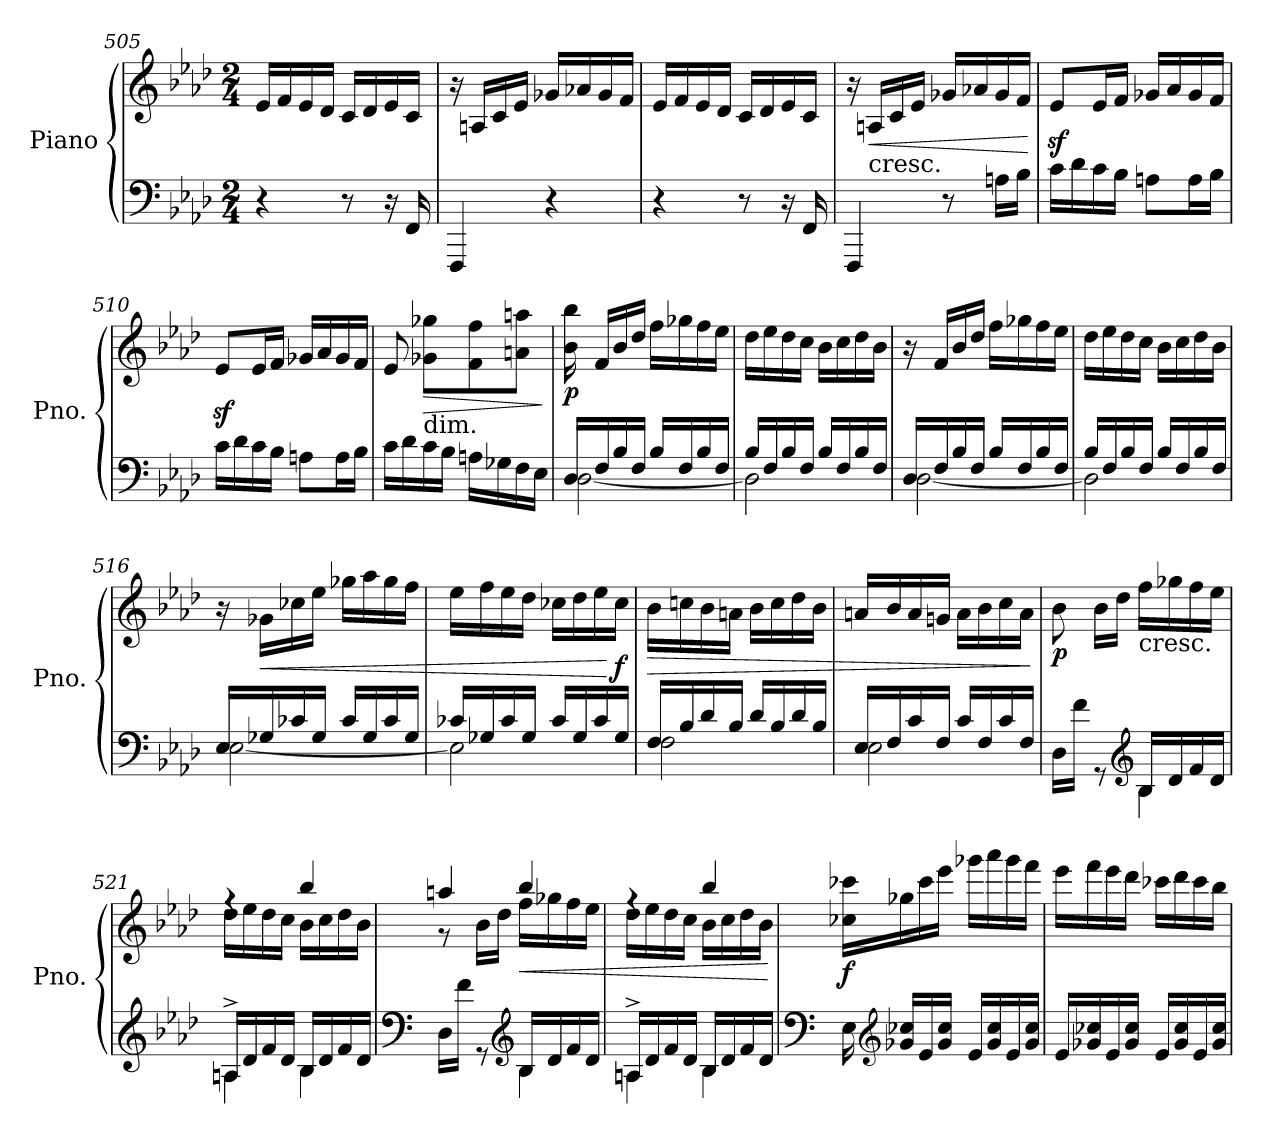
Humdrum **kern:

**kern	**kern	**dynam
*part1	*part1	*part1
*staff2	*staff1	*staff1/2
*I"Piano	*	*
*I'Pno.	*	*
*clefF4	*clefG2	*
*k[b-e-a-d-]	*k[b-e-a-d-]	*
*M2/4	*M2/4	*
=505	=505	=505
4r	16e-/LL	.
.	16f/	.
.	16e-/	.
.	16d-/JJ	.
8r	16c/LL	.
.	16d-/	.
16r	16e-/	.
16FF/	16c/JJ	.
=506	=506	=506
4FFF/	16r	.
.	16An/LL	.
.	16c/	.
.	16e-/JJ	.
4r	16g-X/LL	.
.	16a-X/	.
.	16g-/	.
.	16f/JJ	.
=507	=507	=507
4r	16e-/LL	.
.	16f/	.
.	16e-/	.
.	16d-/JJ	.
8r	16c/LL	.
.	16d-/	.
16r	16e-/	.
16FF/	16c/JJ	.
!!LO:LB:g=z
=508	=508	=508
4FFF/	16r	.
!	!LO:TX:b:t=cresc.	!
!	!	!LO:HP:b
.	16An/LL	<
.	16c/	.
.	16e-/JJ	.
8r	16g-X/LL	.
.	16a-X/	.
16An\LL	16g-/	.
16B-\JJ	16f/JJ	.
.	.	[
=509	=509	=509
16c\LL	8e-z</L	.
16d-\	.	.
16c\	16e-/L	.
16B-\JJ	16f/JJ	.
8An\L	16g-X/LL	.
.	16a-/	.
16A\L	16g-/	.
16B-\JJ	16f/JJ	.
=510	=510	=510
16c\LL	8e-z</L	.
16d-\	.	.
16c\	16e-/L	.
16B-\JJ	16f/JJ	.
8An\L	16g-X/LL	.
.	16a-/	.
16A\L	16g-/	.
16B-\JJ	16f/JJ	.
=511	=511	=511
16c\LL	8e-/	.
16d-\	.	.
!	!LO:TX:b:t=dim.	!
!	!	!LO:HP:b
16c\	8g-X\ 8gg-X\L	>
16B-\JJ	.	.
16An\LL	8f\ 8ff\	.
16G-X\	.	.
16F\	8an\ 8aan\J	.
16E-\JJ	.	.
.	.	]
!!LO:LB:g=z
=512	=512	=512
*^	*	*
!	!	!	!LO:DY:b
16D-/LL	[2D-\	16b-\ 16bb-\	p
16F/	.	16f/LL	.
16B-/	.	16b-/	.
16F/JJ	.	16dd-/JJ	.
16B-/LL	.	16ff\LL	.
16F/	.	16gg-X\	.
16B-/	.	16ff\	.
16F/JJ	.	16ee-\JJ	.
=513	=513	=513	=513
16B-/LL	2D-\]	16dd-\LL	.
16F/	.	16ee-\	.
16B-/	.	16dd-\	.
16F/JJ	.	16cc\JJ	.
16B-/LL	.	16b-\LL	.
16F/	.	16cc\	.
16B-/	.	16dd-\	.
16F/JJ	.	16b-\JJ	.
=514	=514	=514	=514
16D-/LL	[2D-\	16r	.
16F/	.	16f/LL	.
16B-/	.	16b-/	.
16F/JJ	.	16dd-/JJ	.
16B-/LL	.	16ff\LL	.
16F/	.	16gg-X\	.
16B-/	.	16ff\	.
16F/JJ	.	16ee-\JJ	.
=515	=515	=515	=515
16B-/LL	2D-\]	16dd-\LL	.
16F/	.	16ee-\	.
16B-/	.	16dd-\	.
16F/JJ	.	16cc\JJ	.
16B-/LL	.	16b-\LL	.
16F/	.	16cc\	.
16B-/	.	16dd-\	.
16F/JJ	.	16b-\JJ	.
!!LO:LB:g=z
=516	=516	=516	=516
16E-/LL	[2E-\	16r	.
!	!	!	!LO:HP:b
16G-X/	.	16g-X\LL	<
16c-X/	.	16cc-X\	.
16G-/JJ	.	16ee-\JJ	.
16c-/LL	.	16gg-X\LL	.
16G-/	.	16aa-\	.
16c-/	.	16gg-\	.
16G-/JJ	.	16ff\JJ	.
=517	=517	=517	=517
16c-X/LL	2E-\]	16ee-\LL	.
16G-X/	.	16ff\	.
16c-/	.	16ee-\	.
16G-/JJ	.	16dd-\JJ	.
16c-/LL	.	16cc-X\LL	.
16G-/	.	16dd-\	.
16c-/	.	16ee-\	.
!	!	!	!LO:DY:n=1:b
16G-/JJ	.	16cc-\JJ	[ f
=518	=518	=518	=518
!	!	!	!LO:HP:b
16F/LL	2F\	16b-\LL	>
16B-/	.	16ccn\	.
16d-/	.	16b-\	.
16B-/JJ	.	16an\JJ	.
16d-/LL	.	16b-\LL	.
16B-/	.	16cc\	.
16d-/	.	16dd-\	.
16B-/JJ	.	16b-\JJ	.
!!LO:LB:g=z
=519	=519	=519	=519
16E-/LL	2E-\	16an/LL	.
16F/	.	16b-/	.
16c/	.	16a/	.
16F/JJ	.	16gn/JJ	.
16c/LL	.	16a\LL	.
16F/	.	16b-\	.
16c/	.	16cc\	.
16F/JJ	.	16a\JJ	.
*v	*v	*	*
.	.	]
=520	=520	=520
*^	*	*
!	!	!	!LO:DY:b
16D-\LL	4ryy	8b-\	p
16f\JJ	.	.	.
8rGG	.	16b-\LL	.
.	.	16dd-\JJ	.
*clefG2	*	*	*
!	!	!LO:TX:b:t=cresc.	!
16B-/LL	4B-\	16ff\LL	.
16d-/	.	16gg-X\	.
16f/	.	16ff\	.
16d-/JJ	.	16ee-\JJ	.
=521	=521	=521	=521
*	*	*^	*
16An^/LL	4An\	4rff	16dd-\LL	.
16d-/	.	.	16ee-\	.
16f/	.	.	16dd-\	.
16d-/JJ	.	.	16cc\JJ	.
16B-/LL	4B-\	4bb-/	16b-\LL	.
16d-/	.	.	16cc\	.
16f/	.	.	16dd-\	.
16d-/JJ	.	.	16b-\JJ	.
=522	=522	=522	=522	=522
*clefF4	*	*	*	*
16D-\LL	4ryy	4aan/	8r	.
16f\JJ	.	.	.	.
8rGG	.	.	16b-\LL	.
.	.	.	16dd-\JJ	.
*clefG2	*	*	*	*
!	!	!	!	!LO:HP:b
16B-/LL	4B-\	4bb-/	16ff\LL	<
16d-/	.	.	16gg-X\	.
16f/	.	.	16ff\	.
16d-/JJ	.	.	16ee-\JJ	.
!!LO:PB:g=z	!!
=523	=523	=523	=523	=523
16An^/LL	4An\	4rff	16dd-\LL	.
16d-/	.	.	16ee-\	.
16f/	.	.	16dd-\	.
16d-/JJ	.	.	16cc\JJ	.
16B-/LL	4B-\	4bb-/	16b-\LL	.
16d-/	.	.	16cc\	.
16f/	.	.	16dd-\	.
16d-/JJ	.	.	16b-\JJ	.
*v	*v	*	*	*
*	*v	*v	*
.	.	[
=524	=524	=524
*clefF4	*	*
!	!	!LO:DY:b
16E-\	16cc-X\ 16ccc-X\LL	f
*clefG2	*	*
16g-X/ 16cc-X/LL	16gg-X\	.
16e-/	16ccc-\	.
16g-/ 16cc-/JJ	16eee-\JJ	.
16e-/LL	16ggg-X\LL	.
16g-/ 16cc-/	16aaa-\	.
16e-/	16ggg-\	.
16g-/ 16cc-/JJ	16fff\JJ	.
=525	=525	=525
16e-/LL	16eee-\LL	.
16g-X/ 16cc-X/	16fff\	.
16e-/	16eee-\	.
16g-/ 16cc-/JJ	16ddd-\JJ	.
16e-/LL	16ccc-X\LL	.
16g-/ 16cc-/	16ddd-\	.
16e-/	16ccc-\	.
16g-/ 16cc-/JJ	16bb-\JJ	.
=	=	=
*-	*-	*-
